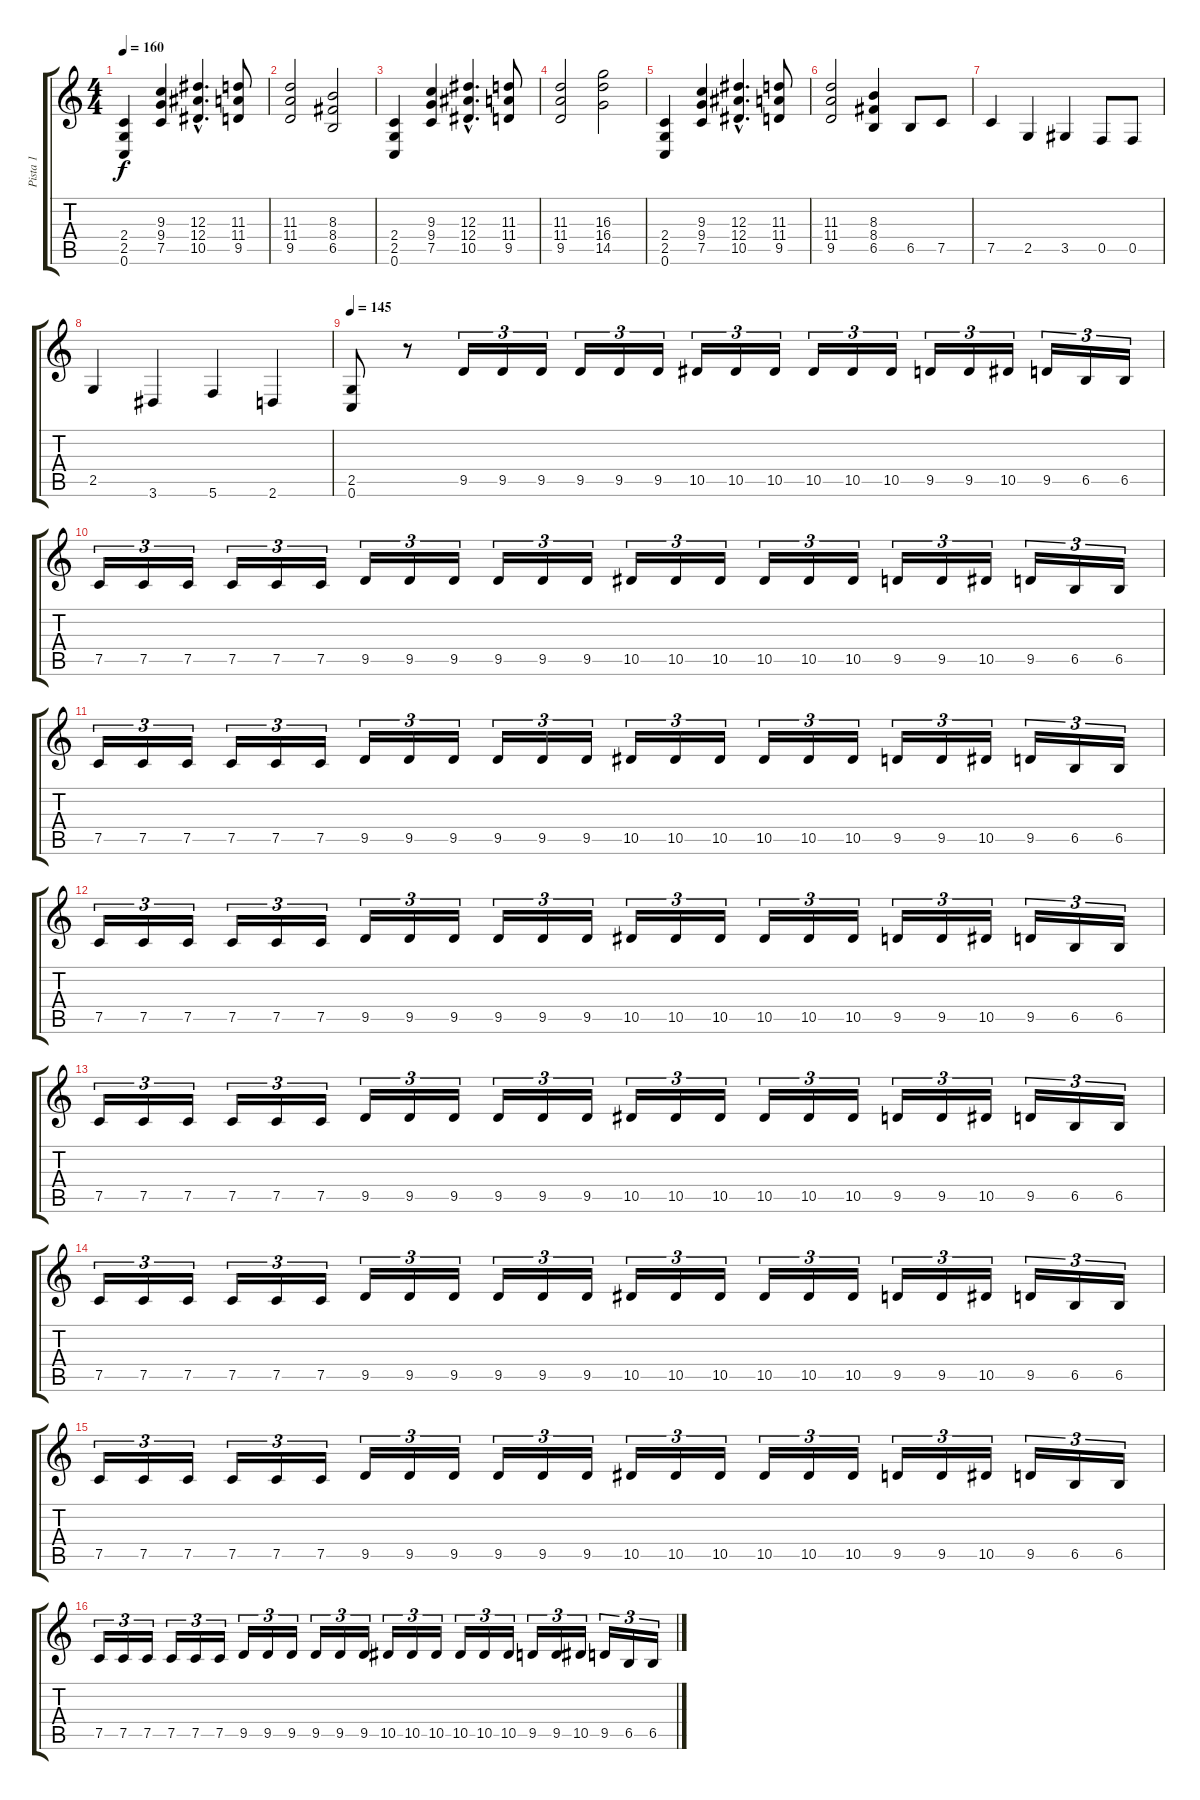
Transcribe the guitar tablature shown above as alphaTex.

\track ("Pista 1" "Pista 1") {instrument distortionguitar}
\staff {score tabs}
\tuning (C4 G3 Eb3 Bb2 F2 C2) {hide}
\ts (4 4)
\tempo 160
\clef g2
\ks c
(2.4 2.5 0.6).4{dy f} (9.3 9.4 7.5).4 (12.3{hac} 12.4{hac} 10.5{hac}).4{d} (11.3 11.4 9.5).8 |
(11.3 11.4 9.5).2 (8.3 8.4 6.5).2 |
(2.4 2.5 0.6).4 (9.3 9.4 7.5).4 (12.3{hac} 12.4{hac} 10.5{hac}).4{d} (11.3 11.4 9.5).8 |
(11.3 11.4 9.5).2 (16.3 16.4 14.5).2 |
(2.4 2.5 0.6).4 (9.3 9.4 7.5).4 (12.3{hac} 12.4{hac} 10.5{hac}).4{d} (11.3 11.4 9.5).8 |
(11.3 11.4 9.5).2 (8.3 8.4 6.5).4 6.5.8 7.5.8 |
7.5.4 2.5.4 3.5.4 0.5.8 0.5.8 |
2.5.4 3.6.4 5.6.4 2.6.4 |
\tempo 145
(2.5 0.6).8 r.8 9.5.16{tu (3 2)} 9.5.16{tu (3 2)} 9.5.16{tu (3 2)} 9.5.16{tu (3 2)} 9.5.16{tu (3 2)} 9.5.16{tu (3 2)} 10.5.16{tu (3 2)} 10.5.16{tu (3 2)} 10.5.16{tu (3 2)} 10.5.16{tu (3 2)} 10.5.16{tu (3 2)} 10.5.16{tu (3 2)} 9.5.16{tu (3 2)} 9.5.16{tu (3 2)} 10.5.16{tu (3 2)} 9.5.16{tu (3 2)} 6.5.16{tu (3 2)} 6.5.16{tu (3 2)} |
7.5.16{tu (3 2)} 7.5.16{tu (3 2)} 7.5.16{tu (3 2)} 7.5.16{tu (3 2)} 7.5.16{tu (3 2)} 7.5.16{tu (3 2)} 9.5.16{tu (3 2)} 9.5.16{tu (3 2)} 9.5.16{tu (3 2)} 9.5.16{tu (3 2)} 9.5.16{tu (3 2)} 9.5.16{tu (3 2)} 10.5.16{tu (3 2)} 10.5.16{tu (3 2)} 10.5.16{tu (3 2)} 10.5.16{tu (3 2)} 10.5.16{tu (3 2)} 10.5.16{tu (3 2)} 9.5.16{tu (3 2)} 9.5.16{tu (3 2)} 10.5.16{tu (3 2)} 9.5.16{tu (3 2)} 6.5.16{tu (3 2)} 6.5.16{tu (3 2)} |
7.5.16{tu (3 2)} 7.5.16{tu (3 2)} 7.5.16{tu (3 2)} 7.5.16{tu (3 2)} 7.5.16{tu (3 2)} 7.5.16{tu (3 2)} 9.5.16{tu (3 2)} 9.5.16{tu (3 2)} 9.5.16{tu (3 2)} 9.5.16{tu (3 2)} 9.5.16{tu (3 2)} 9.5.16{tu (3 2)} 10.5.16{tu (3 2)} 10.5.16{tu (3 2)} 10.5.16{tu (3 2)} 10.5.16{tu (3 2)} 10.5.16{tu (3 2)} 10.5.16{tu (3 2)} 9.5.16{tu (3 2)} 9.5.16{tu (3 2)} 10.5.16{tu (3 2)} 9.5.16{tu (3 2)} 6.5.16{tu (3 2)} 6.5.16{tu (3 2)} |
7.5.16{tu (3 2)} 7.5.16{tu (3 2)} 7.5.16{tu (3 2)} 7.5.16{tu (3 2)} 7.5.16{tu (3 2)} 7.5.16{tu (3 2)} 9.5.16{tu (3 2)} 9.5.16{tu (3 2)} 9.5.16{tu (3 2)} 9.5.16{tu (3 2)} 9.5.16{tu (3 2)} 9.5.16{tu (3 2)} 10.5.16{tu (3 2)} 10.5.16{tu (3 2)} 10.5.16{tu (3 2)} 10.5.16{tu (3 2)} 10.5.16{tu (3 2)} 10.5.16{tu (3 2)} 9.5.16{tu (3 2)} 9.5.16{tu (3 2)} 10.5.16{tu (3 2)} 9.5.16{tu (3 2)} 6.5.16{tu (3 2)} 6.5.16{tu (3 2)} |
7.5.16{tu (3 2)} 7.5.16{tu (3 2)} 7.5.16{tu (3 2)} 7.5.16{tu (3 2)} 7.5.16{tu (3 2)} 7.5.16{tu (3 2)} 9.5.16{tu (3 2)} 9.5.16{tu (3 2)} 9.5.16{tu (3 2)} 9.5.16{tu (3 2)} 9.5.16{tu (3 2)} 9.5.16{tu (3 2)} 10.5.16{tu (3 2)} 10.5.16{tu (3 2)} 10.5.16{tu (3 2)} 10.5.16{tu (3 2)} 10.5.16{tu (3 2)} 10.5.16{tu (3 2)} 9.5.16{tu (3 2)} 9.5.16{tu (3 2)} 10.5.16{tu (3 2)} 9.5.16{tu (3 2)} 6.5.16{tu (3 2)} 6.5.16{tu (3 2)} |
7.5.16{tu (3 2)} 7.5.16{tu (3 2)} 7.5.16{tu (3 2)} 7.5.16{tu (3 2)} 7.5.16{tu (3 2)} 7.5.16{tu (3 2)} 9.5.16{tu (3 2)} 9.5.16{tu (3 2)} 9.5.16{tu (3 2)} 9.5.16{tu (3 2)} 9.5.16{tu (3 2)} 9.5.16{tu (3 2)} 10.5.16{tu (3 2)} 10.5.16{tu (3 2)} 10.5.16{tu (3 2)} 10.5.16{tu (3 2)} 10.5.16{tu (3 2)} 10.5.16{tu (3 2)} 9.5.16{tu (3 2)} 9.5.16{tu (3 2)} 10.5.16{tu (3 2)} 9.5.16{tu (3 2)} 6.5.16{tu (3 2)} 6.5.16{tu (3 2)} |
7.5.16{tu (3 2)} 7.5.16{tu (3 2)} 7.5.16{tu (3 2)} 7.5.16{tu (3 2)} 7.5.16{tu (3 2)} 7.5.16{tu (3 2)} 9.5.16{tu (3 2)} 9.5.16{tu (3 2)} 9.5.16{tu (3 2)} 9.5.16{tu (3 2)} 9.5.16{tu (3 2)} 9.5.16{tu (3 2)} 10.5.16{tu (3 2)} 10.5.16{tu (3 2)} 10.5.16{tu (3 2)} 10.5.16{tu (3 2)} 10.5.16{tu (3 2)} 10.5.16{tu (3 2)} 9.5.16{tu (3 2)} 9.5.16{tu (3 2)} 10.5.16{tu (3 2)} 9.5.16{tu (3 2)} 6.5.16{tu (3 2)} 6.5.16{tu (3 2)} |
7.5.16{tu (3 2)} 7.5.16{tu (3 2)} 7.5.16{tu (3 2)} 7.5.16{tu (3 2)} 7.5.16{tu (3 2)} 7.5.16{tu (3 2)} 9.5.16{tu (3 2)} 9.5.16{tu (3 2)} 9.5.16{tu (3 2)} 9.5.16{tu (3 2)} 9.5.16{tu (3 2)} 9.5.16{tu (3 2)} 10.5.16{tu (3 2)} 10.5.16{tu (3 2)} 10.5.16{tu (3 2)} 10.5.16{tu (3 2)} 10.5.16{tu (3 2)} 10.5.16{tu (3 2)} 9.5.16{tu (3 2)} 9.5.16{tu (3 2)} 10.5.16{tu (3 2)} 9.5.16{tu (3 2)} 6.5.16{tu (3 2)} 6.5.16{tu (3 2)}
